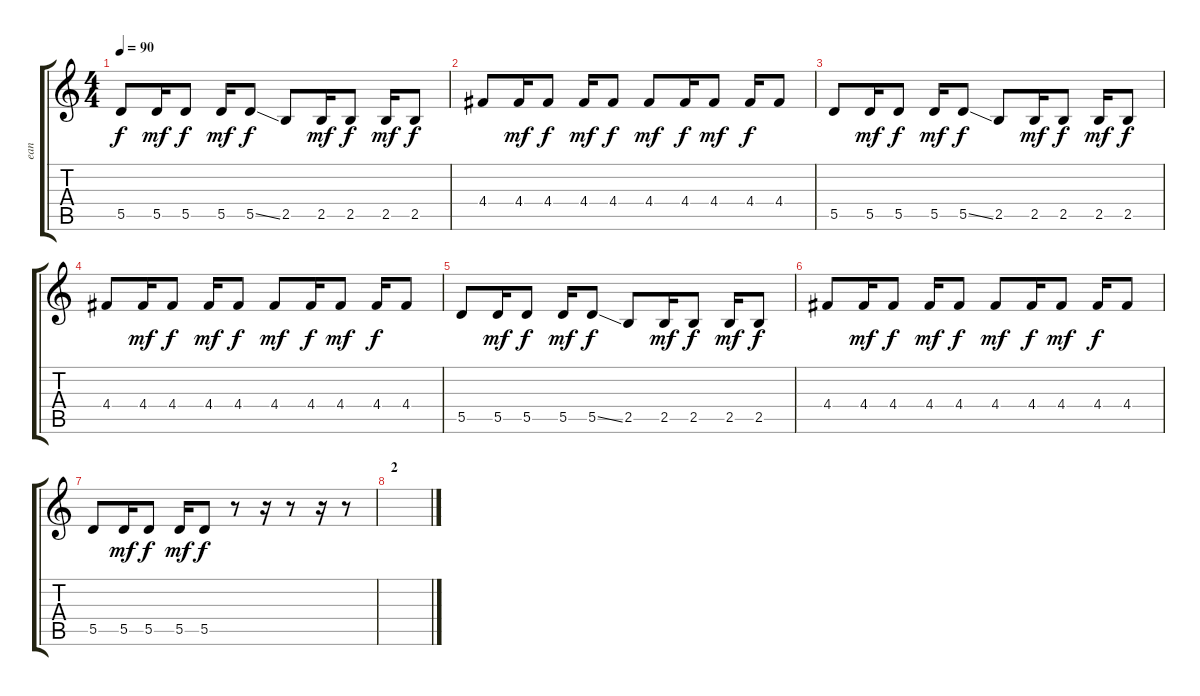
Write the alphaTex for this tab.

\track ("ean I" "ean") {instrument electricguitarjazz}
\staff {score tabs}
\tuning (E4 B3 G3 D3 A2 E2) {hide}
\ts (4 4)
\tempo 90
\clef g2
\ks c
5.5.8{dy f} 5.5.16{dy mf} 5.5.8{dy f} 5.5.16{dy mf} 5.5{ss}.8{dy f} 2.5.8 2.5.16{dy mf} 2.5.8{dy f} 2.5.16{dy mf} 2.5.8{dy f} |
4.4.8 4.4.16{dy mf} 4.4.8{dy f} 4.4.16{dy mf} 4.4.8{dy f} 4.4.8{dy mf} 4.4.16{dy f} 4.4.8{dy mf} 4.4.16{dy f} 4.4.8 |
5.5.8 5.5.16{dy mf} 5.5.8{dy f} 5.5.16{dy mf} 5.5{ss}.8{dy f} 2.5.8 2.5.16{dy mf} 2.5.8{dy f} 2.5.16{dy mf} 2.5.8{dy f} |
4.4.8 4.4.16{dy mf} 4.4.8{dy f} 4.4.16{dy mf} 4.4.8{dy f} 4.4.8{dy mf} 4.4.16{dy f} 4.4.8{dy mf} 4.4.16{dy f} 4.4.8 |
5.5.8 5.5.16{dy mf} 5.5.8{dy f} 5.5.16{dy mf} 5.5{ss}.8{dy f} 2.5.8 2.5.16{dy mf} 2.5.8{dy f} 2.5.16{dy mf} 2.5.8{dy f} |
4.4.8 4.4.16{dy mf} 4.4.8{dy f} 4.4.16{dy mf} 4.4.8{dy f} 4.4.8{dy mf} 4.4.16{dy f} 4.4.8{dy mf} 4.4.16{dy f} 4.4.8 |
5.5.8 5.5.16{dy mf} 5.5.8{dy f} 5.5.16{dy mf} 5.5.8{dy f} r.8 r.16 r.8 r.16 r.8 |
\section ("" "2")
